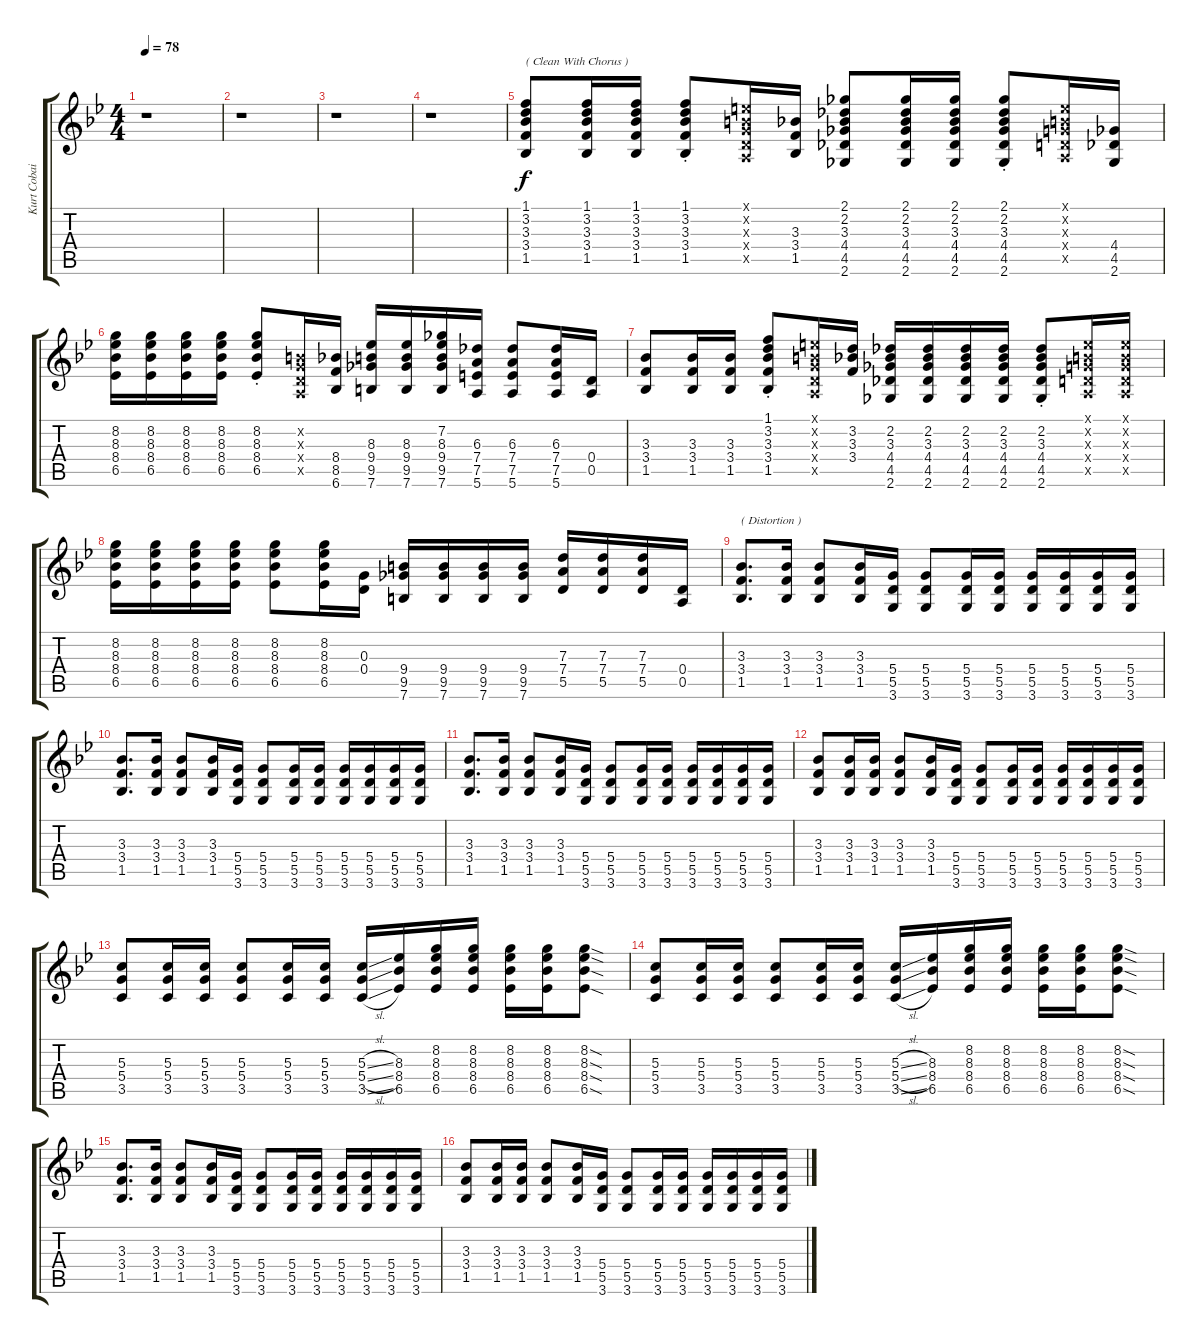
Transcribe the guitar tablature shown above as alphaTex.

\track ("Kurt Cobain" "Kurt Cobai") {instrument distortionguitar}
\staff {score tabs}
\tuning (E4 B3 G3 D3 A2 E2) {hide}
\ts (4 4)
\tempo 78
\clef g2
\ks bb
r.1{dy f} |
r.1 |
r.1 |
r.1 |
(1.1 3.2 3.3 3.4 1.5).8{txt "( Clean With Chorus )" instrument electricguitarclean} (1.1 3.2 3.3 3.4 1.5).16 (1.1 3.2 3.3 3.4 1.5).16 (1.1{st} 3.2{st} 3.3{st} 3.4{st} 1.5{st}).8 (0.1{x} 0.2{x} 0.3{x} 0.4{x} 0.5{x}).16 (3.3 3.4 1.5).16 (2.1 2.2 3.3 4.4 4.5 2.6).8 (2.1 2.2 3.3 4.4 4.5 2.6).16 (2.1 2.2 3.3 4.4 4.5 2.6).16 (2.1{st} 2.2{st} 3.3{st} 4.4{st} 4.5{st} 2.6{st}).8 (0.1{x} 0.2{x} 0.3{x} 0.4{x} 0.5{x}).16 (4.4 4.5 2.6).16 |
(8.2 8.3 8.4 6.5).16 (8.2 8.3 8.4 6.5).16 (8.2 8.3 8.4 6.5).16 (8.2 8.3 8.4 6.5).16 (8.2{st} 8.3{st} 8.4{st} 6.5{st}).8 (0.2{x} 0.3{x} 0.4{x} 0.5{x}).16 (8.4 8.5 6.6).16 (8.3 9.4 9.5 7.6).16 (8.3 9.4 9.5 7.6).16 (7.2 8.3 9.4 9.5 7.6).16 (6.3 7.4 7.5 5.6).16 (6.3 7.4 7.5 5.6).8 (6.3 7.4 7.5 5.6).16 (0.4 0.5).16 |
(3.3 3.4 1.5).8 (3.3 3.4 1.5).16 (3.3 3.4 1.5).16 (1.1 3.2 3.3{st} 3.4{st} 1.5{st}).8 (0.1{x} 0.2{x} 0.3{x} 0.4{x} 0.5{x}).16 (3.2 3.3 3.4).16 (2.2 3.3 4.4 4.5 2.6).16 (2.2 3.3 4.4 4.5 2.6).16 (2.2 3.3 4.4 4.5 2.6).16 (2.2 3.3 4.4 4.5 2.6).16 (2.2{st} 3.3{st} 4.4{st} 4.5{st} 2.6{st}).8 (0.1{x} 0.2{x} 0.3{x} 0.4{x} 0.5{x}).16 (0.1{x} 0.2{x} 0.3{x} 0.4{x} 0.5{x}).16 |
(8.2 8.3 8.4 6.5).16 (8.2 8.3 8.4 6.5).16 (8.2 8.3 8.4 6.5).16 (8.2 8.3 8.4 6.5).16 (8.2 8.3 8.4 6.5).8 (8.2 8.3 8.4 6.5).16 (0.3 0.4).16 (9.4 9.5 7.6).16 (9.4 9.5 7.6).16 (9.4 9.5 7.6).16 (9.4 9.5 7.6).16 (7.3 7.4 5.5).16 (7.3 7.4 5.5).16 (7.3 7.4 5.5).16 (0.4 0.5).16 |
(3.3 3.4 1.5).8{d txt "( Distortion )" instrument distortionguitar} (3.3 3.4 1.5).16 (3.3 3.4 1.5).8 (3.3 3.4 1.5).16 (5.4 5.5 3.6).16 (5.4 5.5 3.6).8 (5.4 5.5 3.6).16 (5.4 5.5 3.6).16 (5.4 5.5 3.6).16 (5.4 5.5 3.6).16 (5.4 5.5 3.6).16 (5.4 5.5 3.6).16 |
(3.3 3.4 1.5).8{d} (3.3 3.4 1.5).16 (3.3 3.4 1.5).8 (3.3 3.4 1.5).16 (5.4 5.5 3.6).16 (5.4 5.5 3.6).8 (5.4 5.5 3.6).16 (5.4 5.5 3.6).16 (5.4 5.5 3.6).16 (5.4 5.5 3.6).16 (5.4 5.5 3.6).16 (5.4 5.5 3.6).16 |
(3.3 3.4 1.5).8{d} (3.3 3.4 1.5).16 (3.3 3.4 1.5).8 (3.3 3.4 1.5).16 (5.4 5.5 3.6).16 (5.4 5.5 3.6).8 (5.4 5.5 3.6).16 (5.4 5.5 3.6).16 (5.4 5.5 3.6).16 (5.4 5.5 3.6).16 (5.4 5.5 3.6).16 (5.4 5.5 3.6).16 |
(3.3 3.4 1.5).8 (3.3 3.4 1.5).16 (3.3 3.4 1.5).16 (3.3 3.4 1.5).8 (3.3 3.4 1.5).16 (5.4 5.5 3.6).16 (5.4 5.5 3.6).8 (5.4 5.5 3.6).16 (5.4 5.5 3.6).16 (5.4 5.5 3.6).16 (5.4 5.5 3.6).16 (5.4 5.5 3.6).16 (5.4 5.5 3.6).16 |
(5.3 5.4 3.5).8 (5.3 5.4 3.5).16 (5.3 5.4 3.5).16 (5.3 5.4 3.5).8 (5.3 5.4 3.5).16 (5.3 5.4 3.5).16 (5.3{sl} 5.4{sl} 3.5{sl}).16 (8.3 8.4 6.5).16 (8.2 8.3 8.4 6.5).16 (8.2 8.3 8.4 6.5).16 (8.2 8.3 8.4 6.5).16 (8.2 8.3 8.4 6.5).16 (8.2{sod} 8.3{sod} 8.4{sod} 6.5{sod}).8 |
(5.3 5.4 3.5).8 (5.3 5.4 3.5).16 (5.3 5.4 3.5).16 (5.3 5.4 3.5).8 (5.3 5.4 3.5).16 (5.3 5.4 3.5).16 (5.3{sl} 5.4{sl} 3.5{sl}).16 (8.3 8.4 6.5).16 (8.2 8.3 8.4 6.5).16 (8.2 8.3 8.4 6.5).16 (8.2 8.3 8.4 6.5).16 (8.2 8.3 8.4 6.5).16 (8.2{sod} 8.3{sod} 8.4{sod} 6.5{sod}).8 |
(3.3 3.4 1.5).8{d} (3.3 3.4 1.5).16 (3.3 3.4 1.5).8 (3.3 3.4 1.5).16 (5.4 5.5 3.6).16 (5.4 5.5 3.6).8 (5.4 5.5 3.6).16 (5.4 5.5 3.6).16 (5.4 5.5 3.6).16 (5.4 5.5 3.6).16 (5.4 5.5 3.6).16 (5.4 5.5 3.6).16 |
(3.3 3.4 1.5).8 (3.3 3.4 1.5).16 (3.3 3.4 1.5).16 (3.3 3.4 1.5).8 (3.3 3.4 1.5).16 (5.4 5.5 3.6).16 (5.4 5.5 3.6).8 (5.4 5.5 3.6).16 (5.4 5.5 3.6).16 (5.4 5.5 3.6).16 (5.4 5.5 3.6).16 (5.4 5.5 3.6).16 (5.4 5.5 3.6).16
